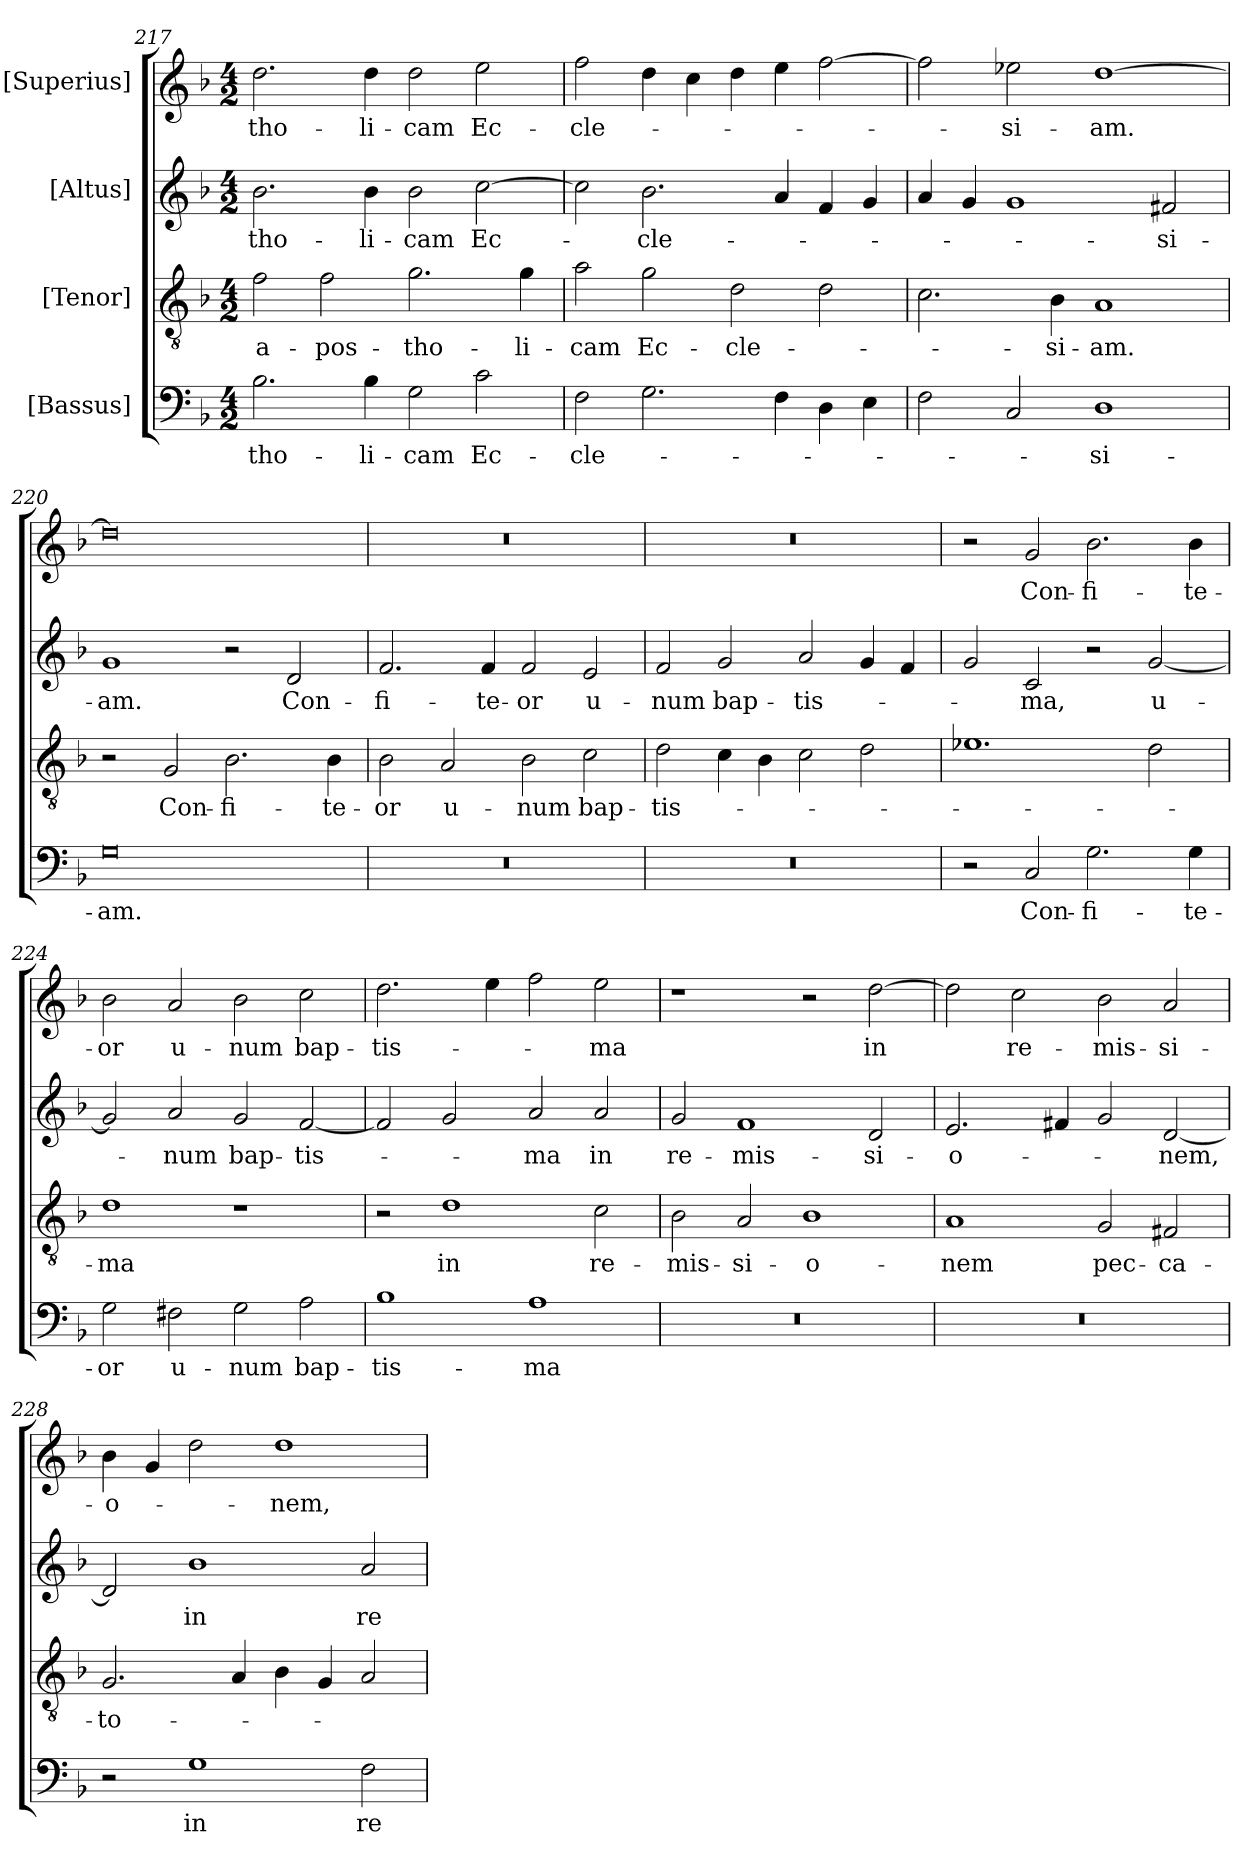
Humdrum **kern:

**kern	**text	**kern	**text	**kern	**text	**kern	**text
*part4	*part4	*part3	*part3	*part2	*part2	*part1	*part1
*staff4	*staff4	*staff3	*staff3	*staff2	*staff2	*staff1	*staff1
*I"[Bassus]	*	*I"[Tenor]	*	*I"[Altus]	*	*I"[Superius]	*
*clefF4	*	*clefGv2	*	*clefG2	*	*clefG2	*
*k[b-]	*	*k[b-]	*	*k[b-]	*	*k[b-]	*
*M4/2	*	*M4/2	*	*M4/2	*	*M4/2	*
=217	=217	=217	=217	=217	=217	=217	=217
2.B-\	-tho-	2f\	a-	2.b-\	-tho-	2.dd\	-tho-
.	.	2f\	-pos-	.	.	.	.
4B-\	-li-	.	.	4b-\	-li-	4dd\	-li-
2G\	-cam	2.g\	-tho-	2b-\	-cam	2dd\	-cam
2c\	Ec-	.	.	[2cc\	Ec-	2ee\	Ec-
.	.	4g\	-li-	.	.	.	.
=218	=218	=218	=218	=218	=218	=218	=218
2F\	-cle-	2a\	-cam	2cc\]	.	2ff\	-cle-
2.G\	.	2g\	Ec-	2.b-\	-cle-	4dd\	.
.	.	.	.	.	.	4cc\	.
.	.	2d\	-cle-	.	.	4dd\	.
4F\	.	.	.	4a/	.	4ee\	.
4D\	.	2d\	.	4f/	.	[2ff\	.
4E\	.	.	.	4g/	.	.	.
=219	=219	=219	=219	=219	=219	=219	=219
2F\	.	2.c\	.	4a/	.	2ff\]	.
.	.	.	.	4g/	.	.	.
2C/	.	.	.	1g/	.	2ee-X\	-si-
.	.	4B-\	-si-	.	.	.	.
1D\	-si-	1A/	-am.	.	.	[1dd\	-am.
.	.	.	.	2f#X/	-si-	.	.
=220	=220	=220	=220	=220	=220	=220	=220
0G\	-am.	2r	.	1g/	-am.	0dd\]	.
.	.	2G/	Con-	.	.	.	.
.	.	2.B-\	-fi-	2r	.	.	.
.	.	.	.	2d/	Con-	.	.
.	.	4B-\	-te-	.	.	.	.
=221	=221	=221	=221	=221	=221	=221	=221
0r	.	2B-\	-or	2.f/	-fi-	0r	.
.	.	2A/	u-	.	.	.	.
.	.	.	.	4f/	-te-	.	.
.	.	2B-\	-num	2f/	-or	.	.
.	.	2c\	bap-	2e/	u-	.	.
=222	=222	=222	=222	=222	=222	=222	=222
0r	.	2d\	-tis-	2f/	-num	0r	.
.	.	4c\	.	2g/	bap-	.	.
.	.	4B-\	.	.	.	.	.
.	.	2c\	.	2a/	-tis-	.	.
.	.	2d\	.	4g/	.	.	.
.	.	.	.	4f/	.	.	.
=223	=223	=223	=223	=223	=223	=223	=223
2r	.	1.e-X\	.	2g/	.	2r	.
2C/	Con-	.	.	2c/	-ma,	2g/	Con-
2.G\	-fi-	.	.	2r	.	2.b-\	-fi-
.	.	2d\	.	[2g/	u-	.	.
4G\	-te-	.	.	.	.	4b-\	-te-
=224	=224	=224	=224	=224	=224	=224	=224
2G\	-or	1d\	-ma	2g/]	.	2b-\	-or
2F#X\	u-	.	.	2a/	-num	2a/	u-
2G\	-num	1r	.	2g/	bap-	2b-\	-num
2A\	bap-	.	.	[2f/	-tis-	2cc\	bap-
=225	=225	=225	=225	=225	=225	=225	=225
1B-\	-tis-	2r	.	2f/]	.	2.dd\	-tis-
.	.	1d\	in	2g/	.	.	.
.	.	.	.	.	.	4ee\	.
1A\	-ma	.	.	2a/	-ma	2ff\	.
.	.	2c\	re-	2a/	in	2ee\	-ma
=226	=226	=226	=226	=226	=226	=226	=226
0r	.	2B-\	-mis-	2g/	re-	1r	.
.	.	2A/	-si-	1f/	-mis-	.	.
.	.	1B-\	-o-	.	.	2r	.
.	.	.	.	2d/	-si-	[2dd\	in
=227	=227	=227	=227	=227	=227	=227	=227
0r	.	1A/	-nem	2.e/	-o-	2dd\]	.
.	.	.	.	.	.	2cc\	re-
.	.	.	.	4f#X/	.	.	.
.	.	2G/	pec-	2g/	.	2b-\	-mis-
.	.	2F#X/	-ca-	[2d/	-nem,	2a/	-si-
=228	=228	=228	=228	=228	=228	=228	=228
2r	.	2.G/	-to-	2d/]	.	4b-\	-o-
.	.	.	.	.	.	4g/	.
1G\	in	.	.	1b-\	in	2dd\	.
.	.	4A/	.	.	.	.	.
.	.	4B-\	.	.	.	1dd\	-nem,
.	.	4G/	.	.	.	.	.
2F\	re-	2A/	.	2a/	re-	.	.
=	=	=	=	=	=	=	=
*-	*-	*-	*-	*-	*-	*-	*-
